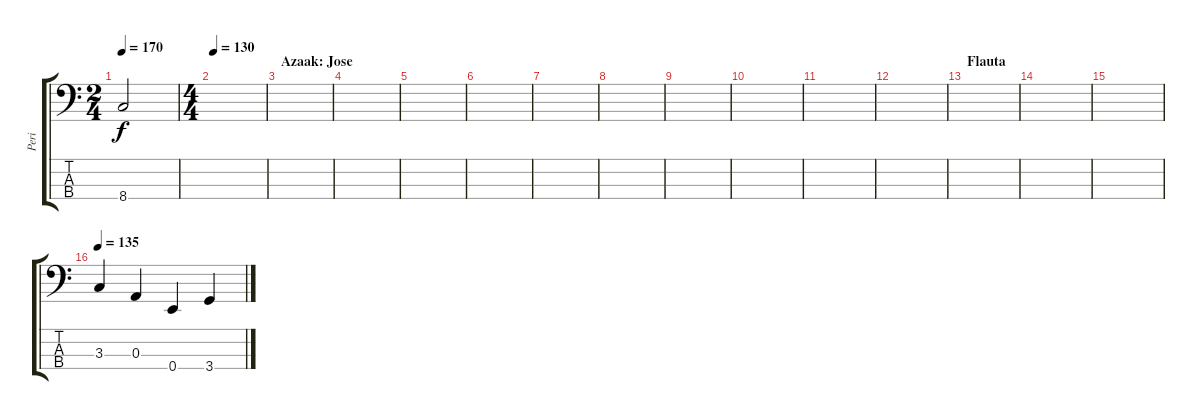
\track ("Peri" "Peri") {instrument electricbassfinger}
\staff {score tabs}
\tuning (G2 D2 A1 E1) {hide}
\ts (2 4)
\tempo 170
\clef f4
\ks c
8.4{t}.2{dy f} |
\ts (4 4)
\tempo 130
|
\section ("" "Azaak: Jose")
|
|
|
|
|
|
|
|
|
|
\section ("" "Flauta")
|
|
|
\tempo 135
3.3.4 0.3.4 0.4.4 3.4.4
